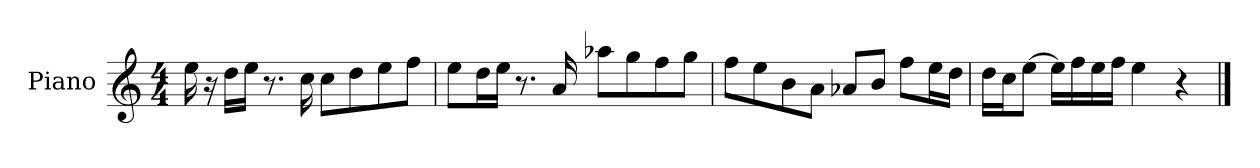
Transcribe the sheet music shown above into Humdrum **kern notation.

**kern
*part1
*staff1
*I"Piano
*I'Pno.
*clefG2
*k[]
*M4/4
=1
16ee\
16r
16dd\LL
16ee\JJ
8.r
16cc\
8cc\L
8dd\
8ee\
8ff\J
!!LO:LB:g=z
=2
8ee\L
16dd\L
16ee\JJ
8.r
16a/
8aa-X\L
8gg\
8ff\
8gg\J
=3
8ff\L
8ee\
8b\
8a\J
8a-X/L
8b/J
8ff\L
16ee\L
16dd\JJ
=4
16dd\LL
16cc\J
[8ee\J
16ee\LL]
16ff\
16ee\
16ff\JJ
4ee\
4r
==
*-
